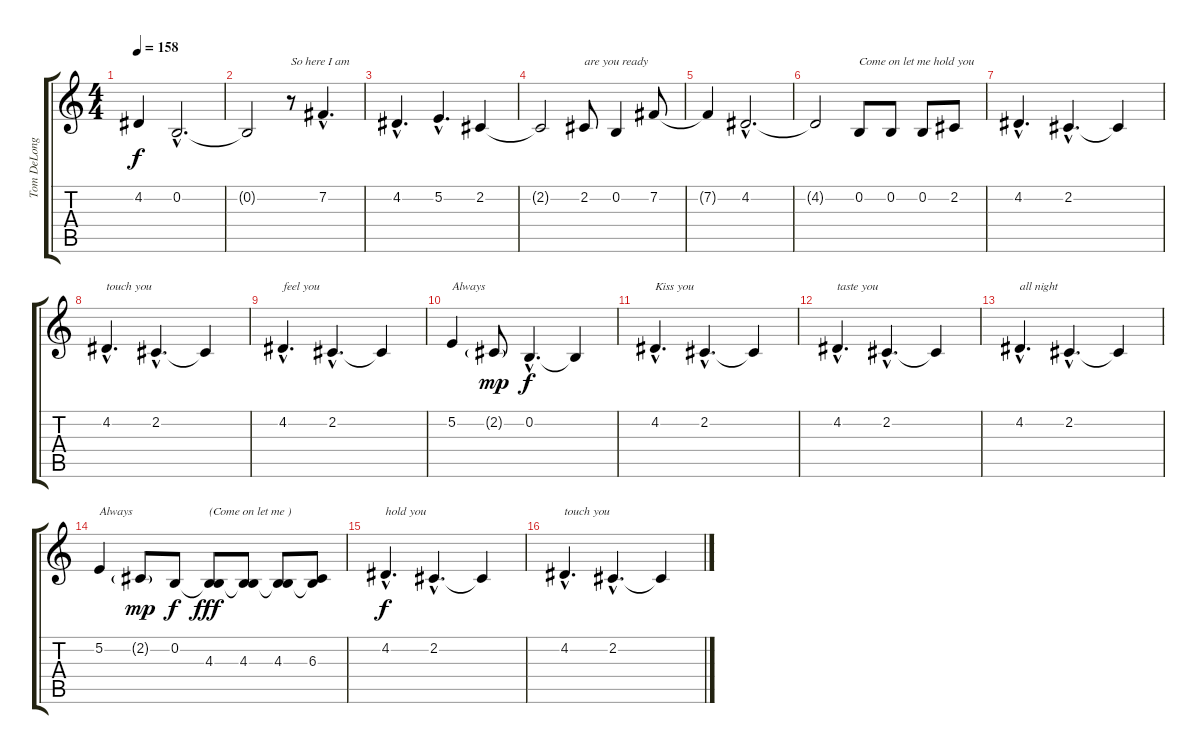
\track ("Tom DeLonge - Vocal" "Tom DeLong") {instrument lead2sawtooth}
\staff {score tabs}
\tuning (E4 B3 G3 D3 A2 E2) {hide}
\ts (4 4)
\tempo 158
\clef g2
\ks c
4.2{t}.4{dy f} 0.2{hac}.2{d} |
0.2{t}.2 r.8{txt "So here I am "} 7.2{hac}.4{d} |
4.2{hac}.4{d} 5.2{hac}.4{d} 2.2.4 |
2.2{t}.2 2.2.8{txt "are you ready"} 0.2.4 7.2.8 |
7.2{t}.4 4.2{hac}.2{d} |
4.2{t}.2 0.2.8{txt "Come on let me hold you "} 0.2.8 0.2.8 2.2.8 |
4.2{hac}.4{d} 2.2{hac}.4{d} 2.2{t}.4 |
4.2{hac}.4{d txt "touch you "} 2.2{hac}.4{d} 2.2{t}.4 |
4.2{hac}.4{d txt "feel you"} 2.2{hac}.4{d} 2.2{t}.4 |
5.2.4{txt "Always"} 2.2{g}.8{dy mp} 0.2{hac}.4{d dy f} 0.2{t}.4 |
4.2{hac}.4{d txt "Kiss you "} 2.2{hac}.4{d} 2.2{t}.4 |
4.2{hac}.4{d txt "taste you "} 2.2{hac}.4{d} 2.2{t}.4 |
4.2{hac}.4{d txt "all night "} 2.2{hac}.4{d} 2.2{t}.4 |
5.2.4{txt "Always"} 2.2{g}.8{dy mp} 0.2.8{dy f} (0.2{t} 4.3).8{txt "(Come on let me )" dy fff} (0.2{t} 4.3).8 (0.2{t} 4.3).8 (0.2{t} 6.3).8 |
4.2{hac}.4{d txt "hold you " dy f} 2.2{hac}.4{d} 2.2{t}.4 |
4.2{hac}.4{d txt "touch you "} 2.2{hac}.4{d} 2.2{t}.4
